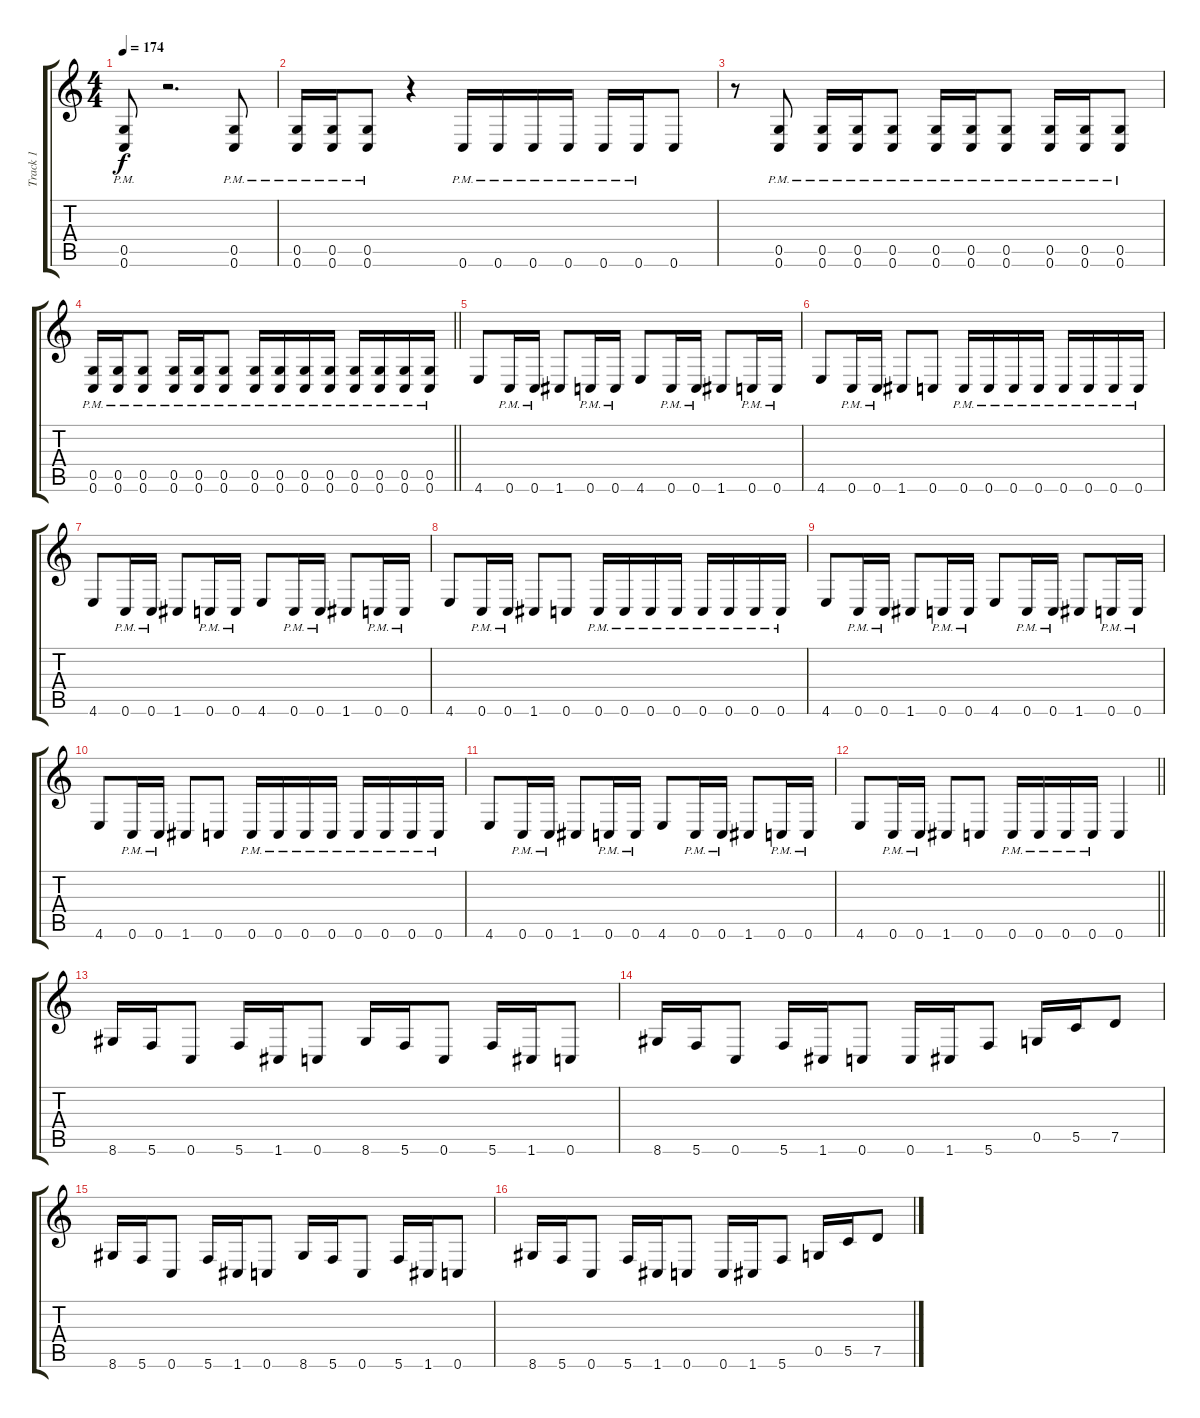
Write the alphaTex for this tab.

\track ("Track 1" "Track 1") {instrument distortionguitar}
\staff {score tabs}
\tuning (D4 A3 F3 C3 G2 C2) {hide}
\ts (4 4)
\tempo 174
\clef g2
\ks c
(0.5{pm} 0.6{pm}).8{dy f} r.2{d} (0.5{pm} 0.6{pm}).8 |
(0.5{pm} 0.6{pm}).16 (0.5{pm} 0.6{pm}).16 (0.5{pm} 0.6{pm}).8 r.4 0.6{pm}.16 0.6{pm}.16 0.6{pm}.16 0.6{pm}.16 0.6{pm}.16 0.6{pm}.16 0.6.8 |
r.8 (0.5{pm} 0.6{pm}).8 (0.5{pm} 0.6{pm}).16 (0.5{pm} 0.6{pm}).16 (0.5{pm} 0.6{pm}).8 (0.5{pm} 0.6{pm}).16 (0.5{pm} 0.6{pm}).16 (0.5{pm} 0.6{pm}).8 (0.5{pm} 0.6{pm}).16 (0.5{pm} 0.6{pm}).16 (0.5{pm} 0.6{pm}).8 |
\barLineRight lightlight
(0.5{pm} 0.6{pm}).16 (0.5{pm} 0.6{pm}).16 (0.5{pm} 0.6{pm}).8 (0.5{pm} 0.6{pm}).16 (0.5{pm} 0.6{pm}).16 (0.5{pm} 0.6{pm}).8 (0.5{pm} 0.6{pm}).16 (0.5{pm} 0.6{pm}).16 (0.5{pm} 0.6{pm}).16 (0.5{pm} 0.6{pm}).16 (0.5{pm} 0.6{pm}).16 (0.5{pm} 0.6{pm}).16 (0.5{pm} 0.6{pm}).16 (0.5{pm} 0.6{pm}).16 |
\section ("" "")
4.6.8 0.6{pm}.16 0.6{pm}.16 1.6.8 0.6{pm}.16 0.6{pm}.16 4.6.8 0.6{pm}.16 0.6{pm}.16 1.6.8 0.6{pm}.16 0.6{pm}.16 |
4.6.8 0.6{pm}.16 0.6{pm}.16 1.6.8 0.6.8 0.6{pm}.16 0.6{pm}.16 0.6{pm}.16 0.6{pm}.16 0.6{pm}.16 0.6{pm}.16 0.6{pm}.16 0.6{pm}.16 |
4.6.8 0.6{pm}.16 0.6{pm}.16 1.6.8 0.6{pm}.16 0.6{pm}.16 4.6.8 0.6{pm}.16 0.6{pm}.16 1.6.8 0.6{pm}.16 0.6{pm}.16 |
4.6.8 0.6{pm}.16 0.6{pm}.16 1.6.8 0.6.8 0.6{pm}.16 0.6{pm}.16 0.6{pm}.16 0.6{pm}.16 0.6{pm}.16 0.6{pm}.16 0.6{pm}.16 0.6{pm}.16 |
4.6.8 0.6{pm}.16 0.6{pm}.16 1.6.8 0.6{pm}.16 0.6{pm}.16 4.6.8 0.6{pm}.16 0.6{pm}.16 1.6.8 0.6{pm}.16 0.6{pm}.16 |
4.6.8 0.6{pm}.16 0.6{pm}.16 1.6.8 0.6.8 0.6{pm}.16 0.6{pm}.16 0.6{pm}.16 0.6{pm}.16 0.6{pm}.16 0.6{pm}.16 0.6{pm}.16 0.6{pm}.16 |
4.6.8 0.6{pm}.16 0.6{pm}.16 1.6.8 0.6{pm}.16 0.6{pm}.16 4.6.8 0.6{pm}.16 0.6{pm}.16 1.6.8 0.6{pm}.16 0.6{pm}.16 |
\barLineRight lightlight
4.6.8 0.6{pm}.16 0.6{pm}.16 1.6.8 0.6.8 0.6{pm}.16 0.6{pm}.16 0.6{pm}.16 0.6{pm}.16 0.6.4 |
\section ("" "")
8.6.16 5.6.16 0.6.8 5.6.16 1.6.16 0.6.8 8.6.16 5.6.16 0.6.8 5.6.16 1.6.16 0.6.8 |
8.6.16 5.6.16 0.6.8 5.6.16 1.6.16 0.6.8 0.6.16 1.6.16 5.6.8 0.5.16 5.5.16 7.5.8 |
8.6.16 5.6.16 0.6.8 5.6.16 1.6.16 0.6.8 8.6.16 5.6.16 0.6.8 5.6.16 1.6.16 0.6.8 |
8.6.16 5.6.16 0.6.8 5.6.16 1.6.16 0.6.8 0.6.16 1.6.16 5.6.8 0.5.16 5.5.16 7.5.8
